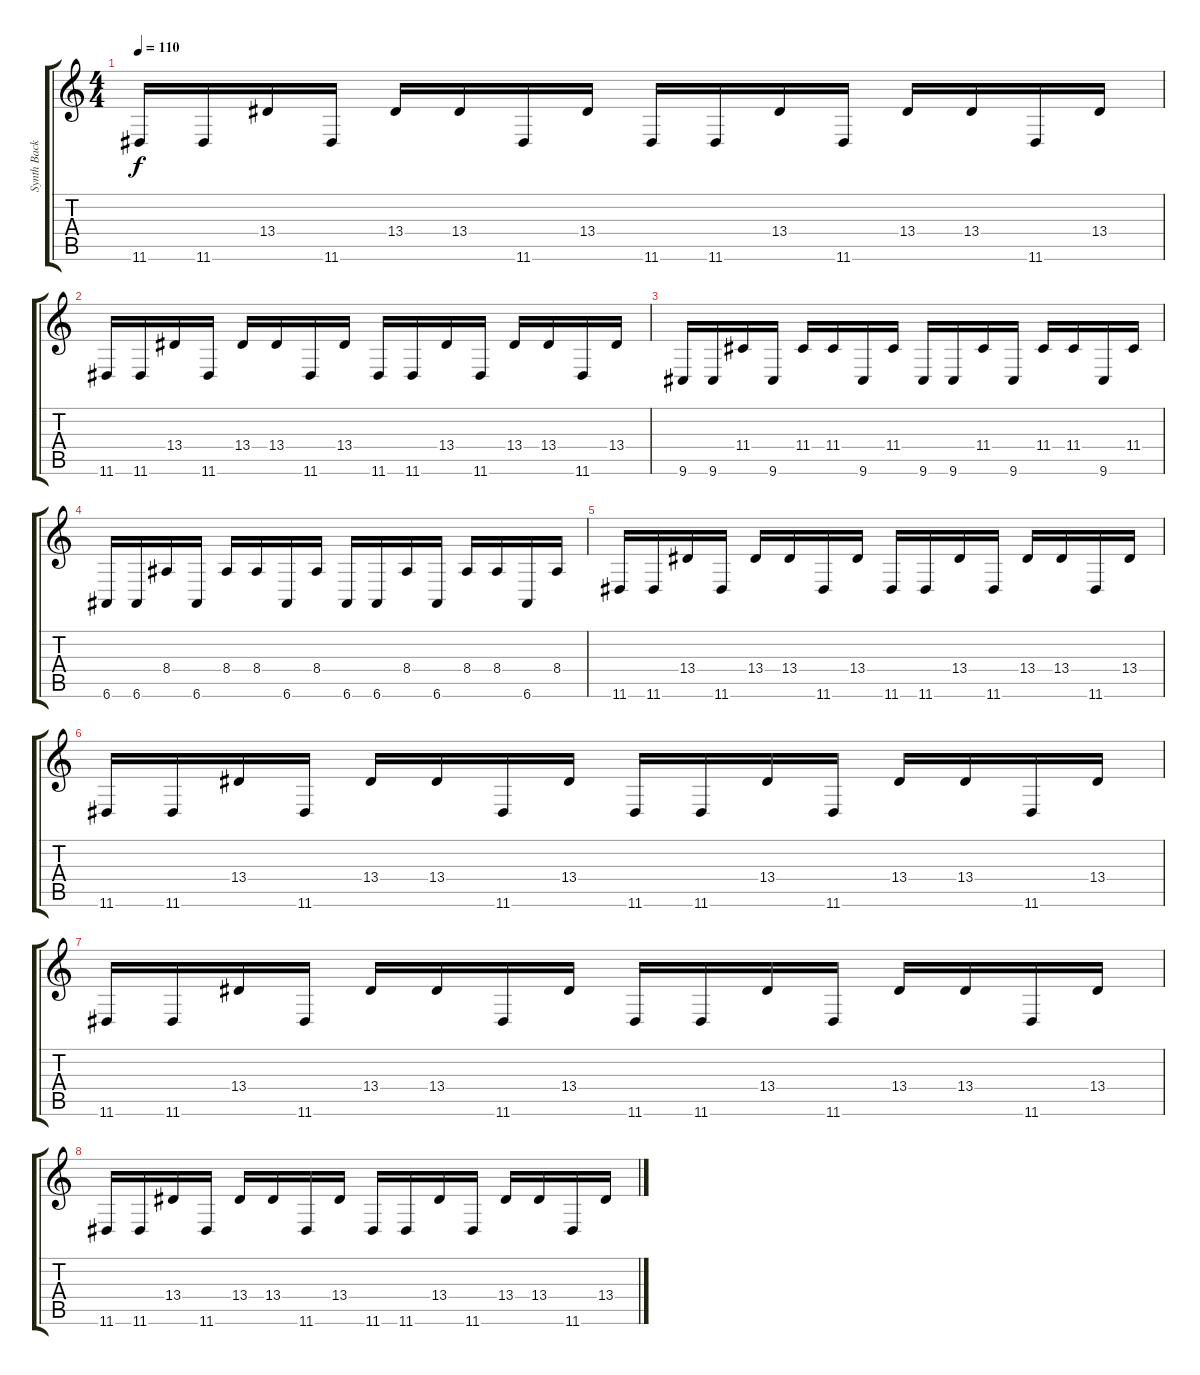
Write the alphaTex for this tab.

\track ("Synth Backing" "Synth Back") {instrument honkytonkpiano}
\staff {score tabs}
\tuning (E4 B3 G3 D3 A2 E2) {hide}
\ts (4 4)
\tempo 110
\clef g2
\ks c
11.6.16{dy f} 11.6.16 13.4.16 11.6.16 13.4.16 13.4.16 11.6.16 13.4.16 11.6.16 11.6.16 13.4.16 11.6.16 13.4.16 13.4.16 11.6.16 13.4.16 |
11.6.16 11.6.16 13.4.16 11.6.16 13.4.16 13.4.16 11.6.16 13.4.16 11.6.16 11.6.16 13.4.16 11.6.16 13.4.16 13.4.16 11.6.16 13.4.16 |
9.6.16 9.6.16 11.4.16 9.6.16 11.4.16 11.4.16 9.6.16 11.4.16 9.6.16 9.6.16 11.4.16 9.6.16 11.4.16 11.4.16 9.6.16 11.4.16 |
6.6.16 6.6.16 8.4.16 6.6.16 8.4.16 8.4.16 6.6.16 8.4.16 6.6.16 6.6.16 8.4.16 6.6.16 8.4.16 8.4.16 6.6.16 8.4.16 |
11.6.16 11.6.16 13.4.16 11.6.16 13.4.16 13.4.16 11.6.16 13.4.16 11.6.16 11.6.16 13.4.16 11.6.16 13.4.16 13.4.16 11.6.16 13.4.16 |
11.6.16 11.6.16 13.4.16 11.6.16 13.4.16 13.4.16 11.6.16 13.4.16 11.6.16 11.6.16 13.4.16 11.6.16 13.4.16 13.4.16 11.6.16 13.4.16 |
11.6.16 11.6.16 13.4.16 11.6.16 13.4.16 13.4.16 11.6.16 13.4.16 11.6.16 11.6.16 13.4.16 11.6.16 13.4.16 13.4.16 11.6.16 13.4.16 |
11.6.16 11.6.16 13.4.16 11.6.16 13.4.16 13.4.16 11.6.16 13.4.16 11.6.16 11.6.16 13.4.16 11.6.16 13.4.16 13.4.16 11.6.16 13.4.16
